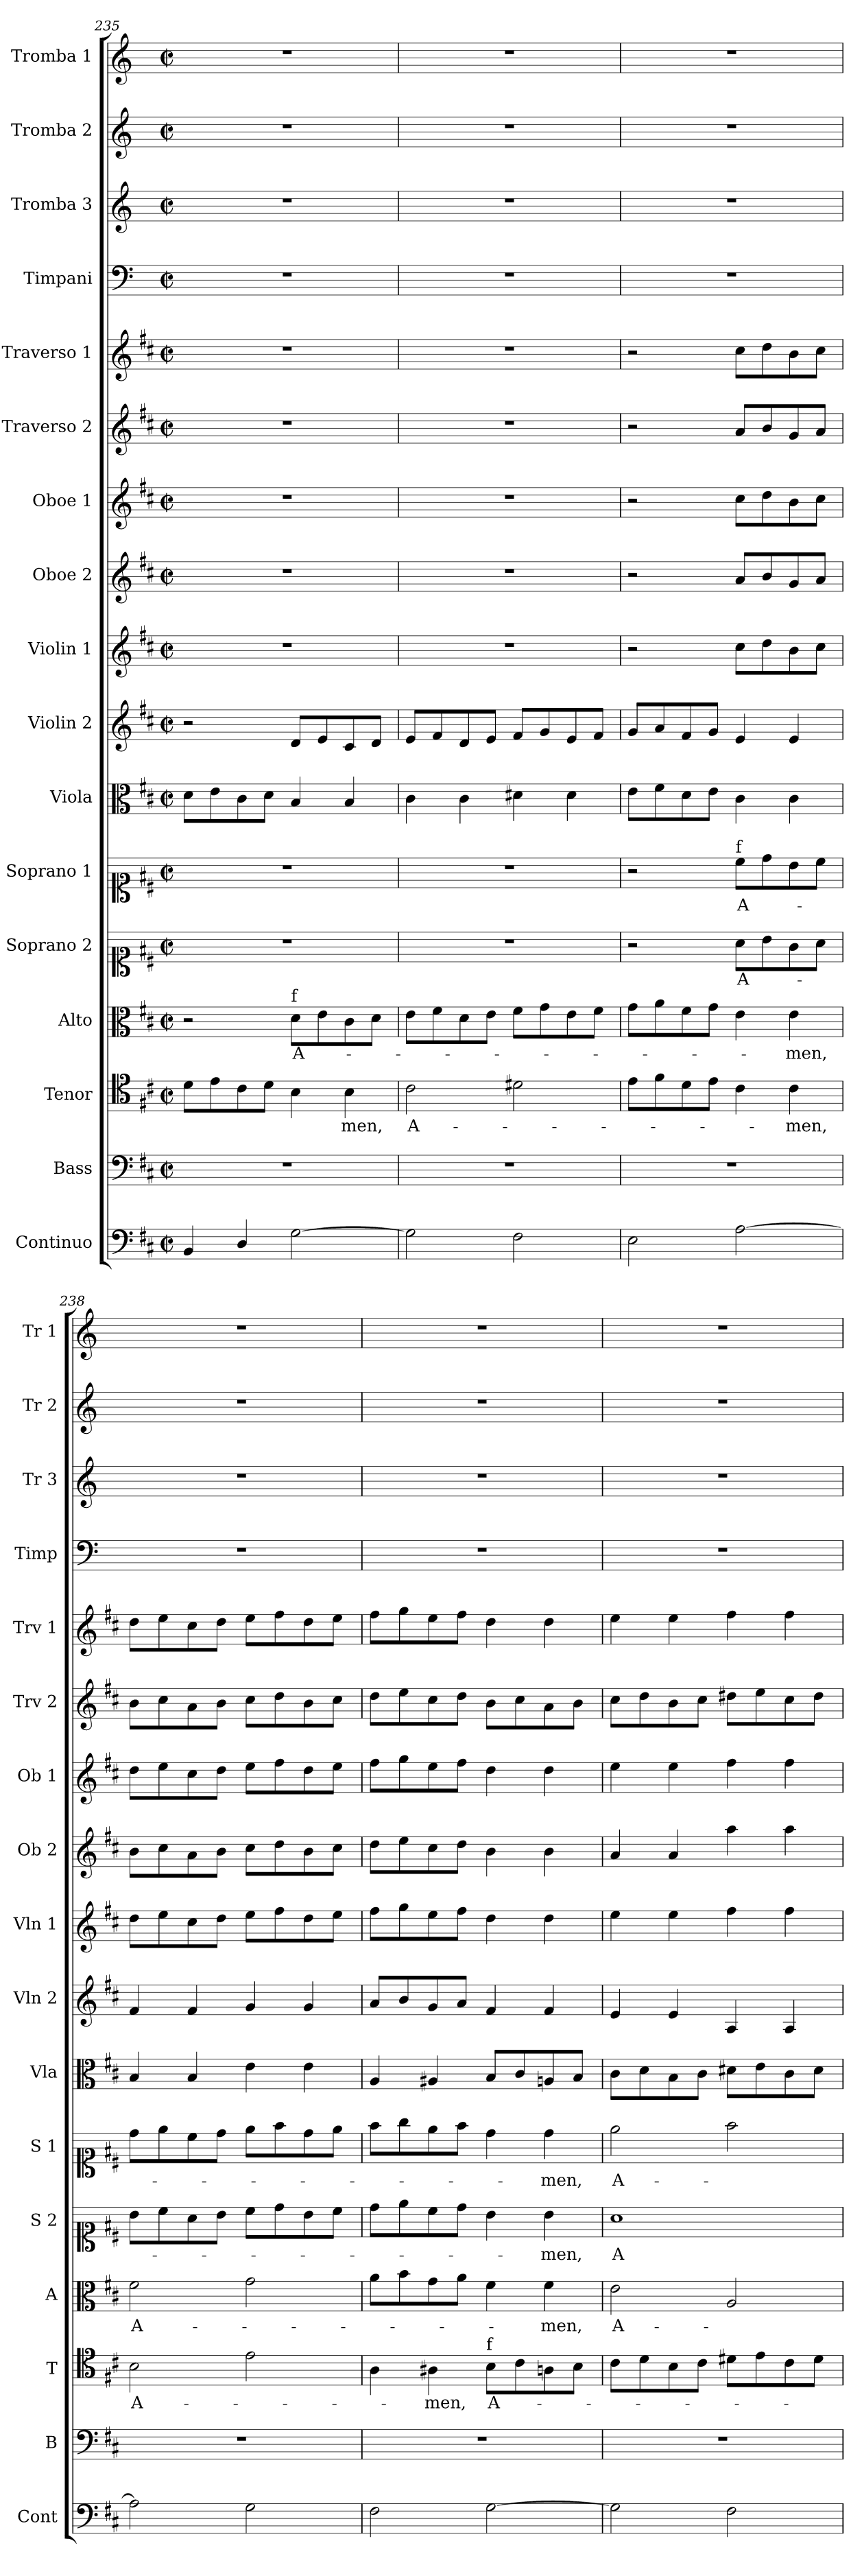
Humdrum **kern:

**kern	**kern	**kern	**text	**kern	**text	**kern	**text	**kern	**text	**kern	**kern	**kern	**kern	**kern	**kern	**kern	**kern	**kern	**kern	**kern
*part17	*part16	*part15	*part15	*part14	*part14	*part13	*part13	*part12	*part12	*part11	*part10	*part9	*part8	*part7	*part6	*part5	*part4	*part3	*part2	*part1
*staff17	*staff16	*staff15	*staff15	*staff14	*staff14	*staff13	*staff13	*staff12	*staff12	*staff11	*staff10	*staff9	*staff8	*staff7	*staff6	*staff5	*staff4	*staff3	*staff2	*staff1
*I"Continuo	*I"Bass	*I"Tenor	*	*I"Alto	*	*I"Soprano 2	*	*I"Soprano 1	*	*I"Viola	*I"Violin 2	*I"Violin 1	*I"Oboe 2	*I"Oboe 1	*I"Traverso 2	*I"Traverso 1	*I"Timpani	*I"Tromba 3	*I"Tromba 2	*I"Tromba 1
*I'Cont	*I'B	*I'T	*	*I'A	*	*I'S 2	*	*I'S 1	*	*I'Vla	*I'Vln 2	*I'Vln 1	*I'Ob 2	*I'Ob 1	*I'Trv 2	*I'Trv 1	*I'Timp	*I'Tr 3	*I'Tr 2	*I'Tr 1
*clefF4	*clefF4	*clefC4	*	*clefC3	*	*clefC1	*	*clefC1	*	*clefC3	*clefG2	*clefG2	*clefG2	*clefG2	*clefG2	*clefG2	*clefF4	*clefG2	*clefG2	*clefG2
*	*	*	*	*	*	*	*	*	*	*	*	*	*	*	*	*	*ITrd-1c-2	*ITrd-1c-2	*ITrd-1c-2	*ITrd-1c-2
*k[f#c#]	*k[f#c#]	*k[f#c#]	*	*k[f#c#]	*	*k[f#c#]	*	*k[f#c#]	*	*k[f#c#]	*k[f#c#]	*k[f#c#]	*k[f#c#]	*k[f#c#]	*k[f#c#]	*k[f#c#]	*k[f#c#]	*k[f#c#]	*k[f#c#]	*k[f#c#]
*M2/2	*M2/2	*M2/2	*	*M2/2	*	*M2/2	*	*M2/2	*	*M2/2	*M2/2	*M2/2	*M2/2	*M2/2	*M2/2	*M2/2	*M2/2	*M2/2	*M2/2	*M2/2
*met(c|)	*met(c|)	*met(c|)	*	*met(c|)	*	*met(c|)	*	*met(c|)	*	*met(c|)	*met(c|)	*met(c|)	*met(c|)	*met(c|)	*met(c|)	*met(c|)	*met(c|)	*met(c|)	*met(c|)	*met(c|)
=235	=235	=235	=235	=235	=235	=235	=235	=235	=235	=235	=235	=235	=235	=235	=235	=235	=235	=235	=235	=235
4BB/	1r	8d\L	.	2r	.	1r	.	1r	.	8d\L	2r	1r	1r	1r	1r	1r	1r	1r	1r	1r
.	.	8e\	.	.	.	.	.	.	.	8e\	.	.	.	.	.	.	.	.	.	.
4D/	.	8c#\	.	.	.	.	.	.	.	8c#\	.	.	.	.	.	.	.	.	.	.
.	.	8d\J	.	.	.	.	.	.	.	8d\J	.	.	.	.	.	.	.	.	.	.
!	!	!	!	!LO:TX:a:t=f	!	!	!	!	!	!	!	!	!	!	!	!	!	!	!	!
!	!	!	!	!	!LO:LY:b	!	!	!	!	!	!	!	!	!	!	!	!	!	!	!
[2G\	.	4B\	.	8d\L	A-	.	.	.	.	4B/	8d/L	.	.	.	.	.	.	.	.	.
.	.	.	.	8e\	.	.	.	.	.	.	8e/	.	.	.	.	.	.	.	.	.
!	!	!	!LO:LY:b	!	!	!	!	!	!	!	!	!	!	!	!	!	!	!	!	!
.	.	4B\	-men,	8c#\	.	.	.	.	.	4B/	8c#/	.	.	.	.	.	.	.	.	.
.	.	.	.	8d\J	.	.	.	.	.	.	8d/J	.	.	.	.	.	.	.	.	.
=236	=236	=236	=236	=236	=236	=236	=236	=236	=236	=236	=236	=236	=236	=236	=236	=236	=236	=236	=236	=236
!	!	!	!LO:LY:b	!	!	!	!	!	!	!	!	!	!	!	!	!	!	!	!	!
2G\]	1r	2c#\	A-	8e\L	.	1r	.	1r	.	4c#\	8e/L	1r	1r	1r	1r	1r	1r	1r	1r	1r
.	.	.	.	8f#\	.	.	.	.	.	.	8f#/	.	.	.	.	.	.	.	.	.
.	.	.	.	8d\	.	.	.	.	.	4c#\	8d/	.	.	.	.	.	.	.	.	.
.	.	.	.	8e\J	.	.	.	.	.	.	8e/J	.	.	.	.	.	.	.	.	.
2F#\	.	2d#X\	.	8f#\L	.	.	.	.	.	4d#X\	8f#/L	.	.	.	.	.	.	.	.	.
.	.	.	.	8g\	.	.	.	.	.	.	8g/	.	.	.	.	.	.	.	.	.
.	.	.	.	8e\	.	.	.	.	.	4d#\	8e/	.	.	.	.	.	.	.	.	.
.	.	.	.	8f#\J	.	.	.	.	.	.	8f#/J	.	.	.	.	.	.	.	.	.
=237	=237	=237	=237	=237	=237	=237	=237	=237	=237	=237	=237	=237	=237	=237	=237	=237	=237	=237	=237	=237
2E\	1r	8e\L	.	8g\L	.	2r	.	2r	.	8e\L	8g/L	2r	2r	2r	2r	2r	1r	1r	1r	1r
.	.	8f#\	.	8a\	.	.	.	.	.	8f#\	8a/	.	.	.	.	.	.	.	.	.
.	.	8d\	.	8f#\	.	.	.	.	.	8d\	8f#/	.	.	.	.	.	.	.	.	.
.	.	8e\J	.	8g\J	.	.	.	.	.	8e\J	8g/J	.	.	.	.	.	.	.	.	.
!	!	!	!	!	!	!	!	!LO:TX:a:t=f	!	!	!	!	!	!	!	!	!	!	!	!
!	!	!	!	!	!	!	!LO:LY:b	!	!LO:LY:b	!	!	!	!	!	!	!	!	!	!	!
[2A\	.	4c#\	.	4e\	.	8a\L	A-	8cc#\L	A-	4c#\	4e/	8cc#\L	8a/L	8cc#\L	8a/L	8cc#\L	.	.	.	.
.	.	.	.	.	.	8b\	.	8dd\	.	.	.	8dd\	8b/	8dd\	8b/	8dd\	.	.	.	.
!	!	!	!LO:LY:b	!	!LO:LY:b	!	!	!	!	!	!	!	!	!	!	!	!	!	!	!
.	.	4c#\	-men,	4e\	-men,	8g\	.	8b\	.	4c#\	4e/	8b\	8g/	8b\	8g/	8b\	.	.	.	.
.	.	.	.	.	.	8a\J	.	8cc#\J	.	.	.	8cc#\J	8a/J	8cc#\J	8a/J	8cc#\J	.	.	.	.
!!LO:PB:g=z
=238	=238	=238	=238	=238	=238	=238	=238	=238	=238	=238	=238	=238	=238	=238	=238	=238	=238	=238	=238	=238
!	!	!	!LO:LY:b	!	!LO:LY:b	!	!	!	!	!	!	!	!	!	!	!	!	!	!	!
2A\]	1r	2B\	A-	2f#\	A-	8b\L	.	8dd\L	.	4B/	4f#/	8dd\L	8b\L	8dd\L	8b\L	8dd\L	1r	1r	1r	1r
.	.	.	.	.	.	8cc#\	.	8ee\	.	.	.	8ee\	8cc#\	8ee\	8cc#\	8ee\	.	.	.	.
.	.	.	.	.	.	8a\	.	8cc#\	.	4B/	4f#/	8cc#\	8a\	8cc#\	8a\	8cc#\	.	.	.	.
.	.	.	.	.	.	8b\J	.	8dd\J	.	.	.	8dd\J	8b\J	8dd\J	8b\J	8dd\J	.	.	.	.
2G\	.	2e\	.	2g\	.	8cc#\L	.	8ee\L	.	4e\	4g/	8ee\L	8cc#\L	8ee\L	8cc#\L	8ee\L	.	.	.	.
.	.	.	.	.	.	8dd\	.	8ff#\	.	.	.	8ff#\	8dd\	8ff#\	8dd\	8ff#\	.	.	.	.
.	.	.	.	.	.	8b\	.	8dd\	.	4e\	4g/	8dd\	8b\	8dd\	8b\	8dd\	.	.	.	.
.	.	.	.	.	.	8cc#\J	.	8ee\J	.	.	.	8ee\J	8cc#\J	8ee\J	8cc#\J	8ee\J	.	.	.	.
=239	=239	=239	=239	=239	=239	=239	=239	=239	=239	=239	=239	=239	=239	=239	=239	=239	=239	=239	=239	=239
2F#\	1r	4A\	.	8a\L	.	8dd\L	.	8ff#\L	.	4A/	8a/L	8ff#\L	8dd\L	8ff#\L	8dd\L	8ff#\L	1r	1r	1r	1r
.	.	.	.	8b\	.	8ee\	.	8gg\	.	.	8b/	8gg\	8ee\	8gg\	8ee\	8gg\	.	.	.	.
!	!	!	!LO:LY:b	!	!	!	!	!	!	!	!	!	!	!	!	!	!	!	!	!
.	.	4A#X\	-men,	8g\	.	8cc#\	.	8ee\	.	4A#X/	8g/	8ee\	8cc#\	8ee\	8cc#\	8ee\	.	.	.	.
.	.	.	.	8a\J	.	8dd\J	.	8ff#\J	.	.	8a/J	8ff#\J	8dd\J	8ff#\J	8dd\J	8ff#\J	.	.	.	.
!	!	!LO:TX:a:t=f	!	!	!	!	!	!	!	!	!	!	!	!	!	!	!	!	!	!
!	!	!	!LO:LY:b	!	!	!	!	!	!	!	!	!	!	!	!	!	!	!	!	!
[2G\	.	8B\L	A-	4f#\	.	4b\	.	4dd\	.	8B/L	4f#/	4dd\	4b\	4dd\	8b\L	4dd\	.	.	.	.
.	.	8c#\	.	.	.	.	.	.	.	8c#/	.	.	.	.	8cc#\	.	.	.	.	.
!	!	!	!	!	!LO:LY:b	!	!LO:LY:b	!	!LO:LY:b	!	!	!	!	!	!	!	!	!	!	!
.	.	8An\	.	4f#\	-men,	4b\	-men,	4dd\	-men,	8An/	4f#/	4dd\	4b\	4dd\	8a\	4dd\	.	.	.	.
.	.	8B\J	.	.	.	.	.	.	.	8B/J	.	.	.	.	8b\J	.	.	.	.	.
=240	=240	=240	=240	=240	=240	=240	=240	=240	=240	=240	=240	=240	=240	=240	=240	=240	=240	=240	=240	=240
!	!	!	!	!	!LO:LY:b	!	!LO:LY:b	!	!LO:LY:b	!	!	!	!	!	!	!	!	!	!	!
2G\]	1r	8c#\L	.	2e\	A-	1a	A-	2ee\	A-	8c#\L	4e/	4ee\	4a/	4ee\	8cc#\L	4ee\	1r	1r	1r	1r
.	.	8d\	.	.	.	.	.	.	.	8d\	.	.	.	.	8dd\	.	.	.	.	.
.	.	8B\	.	.	.	.	.	.	.	8B\	4e/	4ee\	4a/	4ee\	8b\	4ee\	.	.	.	.
.	.	8c#\J	.	.	.	.	.	.	.	8c#\J	.	.	.	.	8cc#\J	.	.	.	.	.
2F#\	.	8d#X\L	.	2A/	.	.	.	2ff#\	.	8d#X\L	4A/	4ff#\	4aa\	4ff#\	8dd#X\L	4ff#\	.	.	.	.
.	.	8e\	.	.	.	.	.	.	.	8e\	.	.	.	.	8ee\	.	.	.	.	.
.	.	8c#\	.	.	.	.	.	.	.	8c#\	4A/	4ff#\	4aa\	4ff#\	8cc#\	4ff#\	.	.	.	.
.	.	8d#\J	.	.	.	.	.	.	.	8d#\J	.	.	.	.	8dd#\J	.	.	.	.	.
=	=	=	=	=	=	=	=	=	=	=	=	=	=	=	=	=	=	=	=	=
*-	*-	*-	*-	*-	*-	*-	*-	*-	*-	*-	*-	*-	*-	*-	*-	*-	*-	*-	*-	*-
